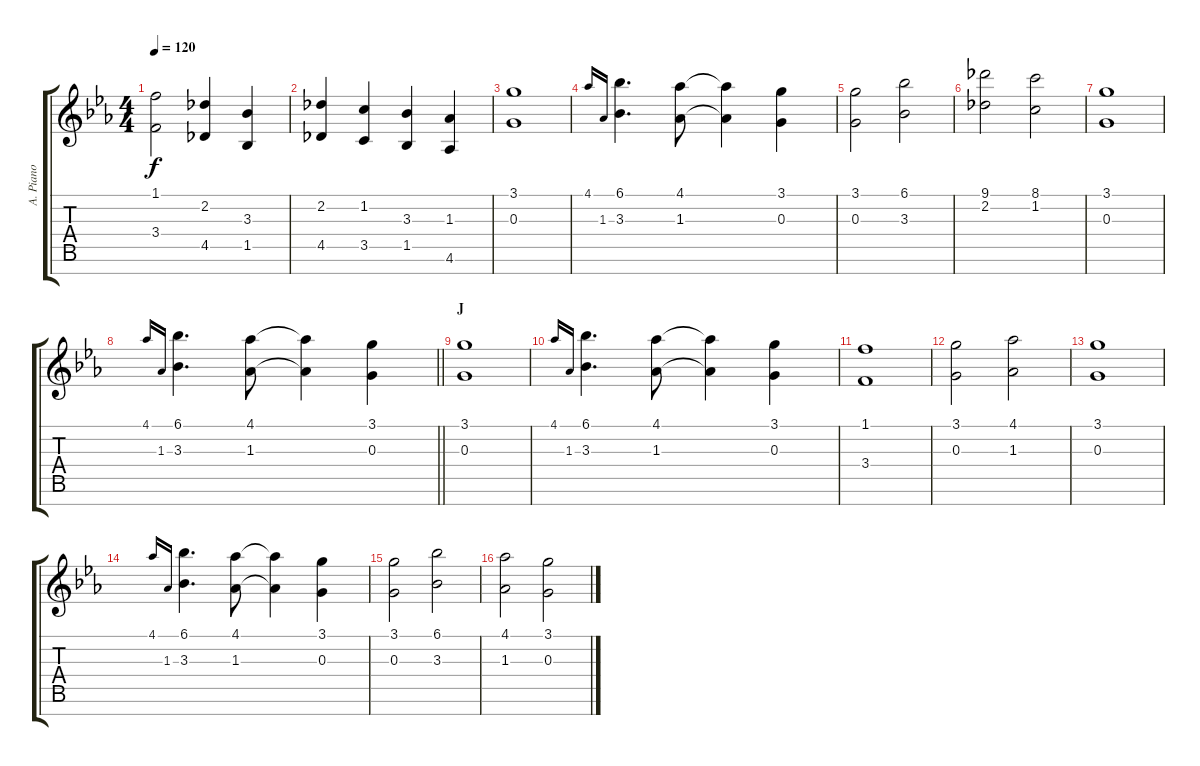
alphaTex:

\track ("A. Piano" "A. Piano") {instrument acousticgrandpiano}
\staff {score tabs}
\tuning (E5 B4 G4 D4 A3 E3 B2) {hide}
\ts (4 4)
\tempo 120
\clef g2
\ks eb
(1.1 3.4).2{dy f} (2.2 4.5).4 (3.3 1.5).4 |
(2.2 4.5).4 (1.2 3.5).4 (3.3 1.5).4 (1.3 4.6).4 |
(3.1 0.3).1 |
4.1.16{gr onbeat} 1.3.16{gr onbeat} (6.1 3.3).4{d} (4.1 1.3).8 (4.1{t} 1.3{t}).4 (3.1 0.3).4 |
(3.1 0.3).2 (6.1 3.3).2 |
(9.1 2.2).2 (8.1 1.2).2 |
(3.1 0.3).1 |
\barLineRight lightlight
4.1.16{gr onbeat} 1.3.16{gr onbeat} (6.1 3.3).4{d} (4.1 1.3).8 (4.1{t} 1.3{t}).4 (3.1 0.3).4 |
\section ("" "J")
(3.1 0.3).1 |
4.1.16{gr onbeat} 1.3.16{gr onbeat} (6.1 3.3).4{d} (4.1 1.3).8 (4.1{t} 1.3{t}).4 (3.1 0.3).4 |
(1.1 3.4).1 |
(3.1 0.3).2 (4.1 1.3).2 |
(3.1 0.3).1 |
4.1.16{gr onbeat} 1.3.16{gr onbeat} (6.1 3.3).4{d} (4.1 1.3).8 (4.1{t} 1.3{t}).4 (3.1 0.3).4 |
(3.1 0.3).2 (6.1 3.3).2 |
(4.1 1.3).2 (3.1 0.3).2
